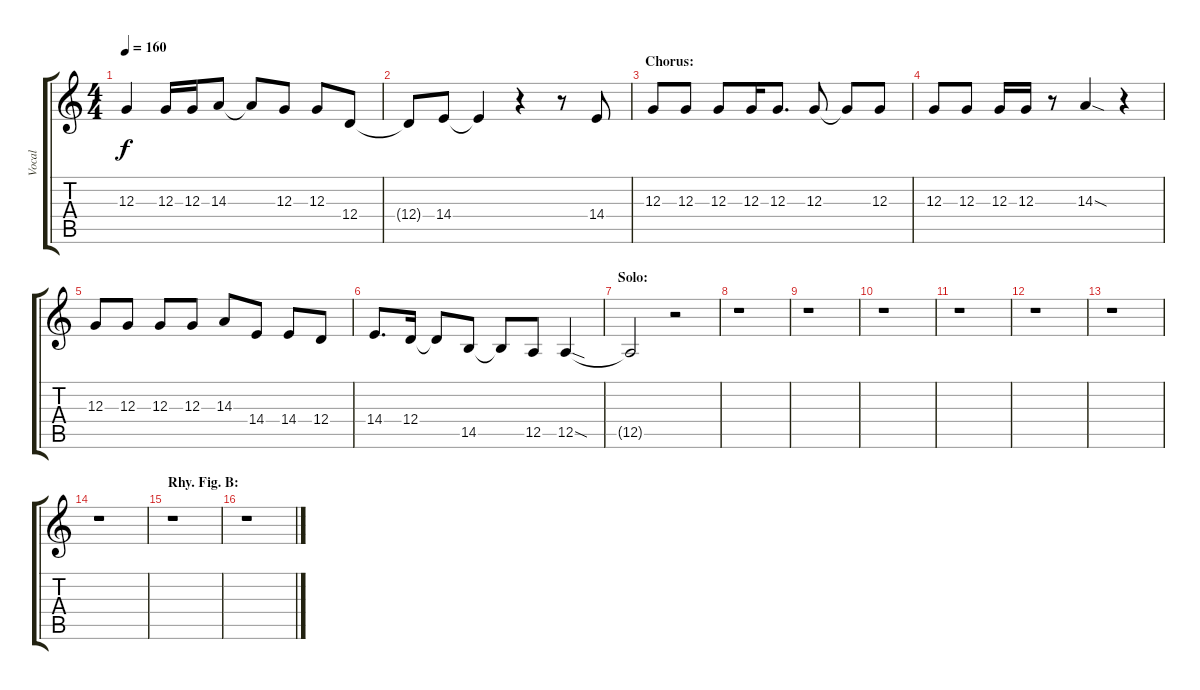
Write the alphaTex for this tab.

\track ("Vocal" "Vocal") {instrument oboe}
\staff {score tabs}
\tuning (E4 B3 G3 D3 A2 E2) {hide}
\ts (4 4)
\tempo 160
\clef g2
\ks c
12.3.4{dy f} 12.3.16 12.3.16 14.3.8 14.3{t}.8 12.3.8 12.3.8 12.4.8 |
12.4{t}.8 14.4.8 14.4{t}.4 r.4 r.8 14.4.8 |
\section ("" "Chorus:")
12.3.8 12.3.8 12.3.8 12.3.16 12.3.8{d} 12.3.8 12.3{t}.8 12.3.8 |
12.3.8 12.3.8 12.3.16 12.3.16 r.8 14.3{sod}.4 r.4 |
12.3.8 12.3.8 12.3.8 12.3.8 14.3.8 14.4.8 14.4.8 12.4.8 |
14.4.8{d} 12.4.16 12.4{t}.8 14.5.8 14.5{t}.8 12.5.8 12.5{sod}.4 |
\section ("" "Solo:")
12.5{t}.2 r.2 |
r.1 |
r.1 |
r.1 |
r.1 |
r.1 |
r.1 |
r.1 |
\section ("" "Rhy. Fig. B:")
r.1 |
r.1
